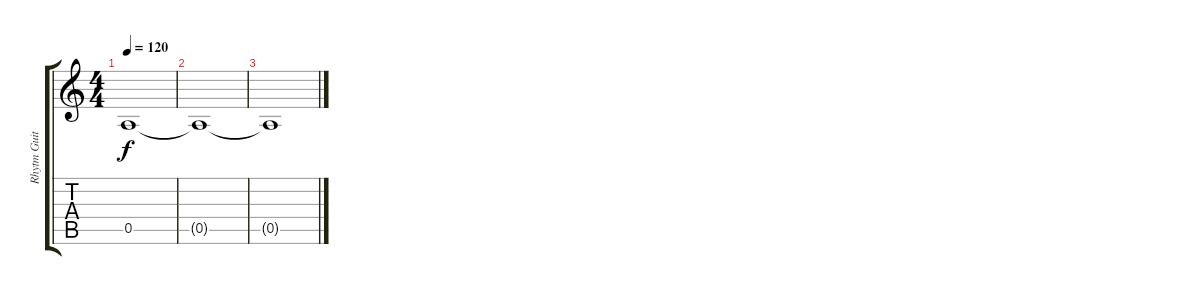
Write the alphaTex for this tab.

\track ("Rhytm Guitar" "Rhytm Guit") {instrument distortionguitar}
\staff {score tabs}
\tuning (E4 B3 G3 D3 A2 D2) {hide}
\ts (4 4)
\tempo 120
\clef g2
\ks c
0.5.1{dy f} |
0.5{t}.1 |
0.5{t}.1
